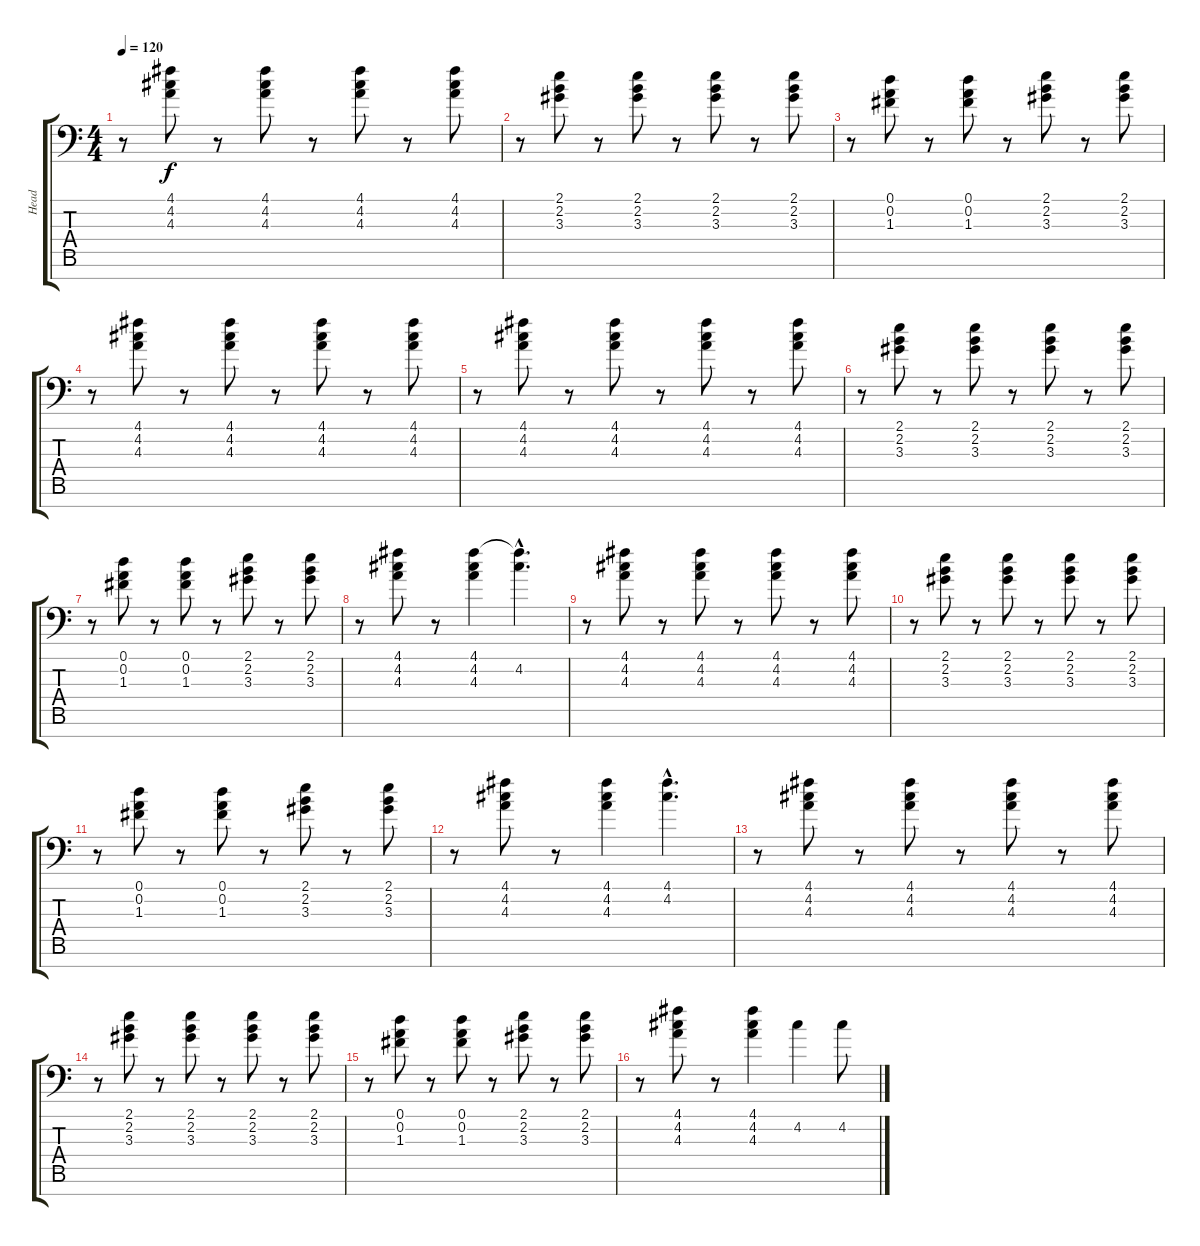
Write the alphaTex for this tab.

\track ("Head" "Head") {instrument overdrivenguitar}
\staff {score tabs}
\tuning (D4 A3 F3 C3 G2 D2 A1) {hide}
\ts (4 4)
\tempo 120
\clef f4
\ks c
r.8{dy f instrument overdrivenguitar} (4.1 4.2 4.3).8 r.8 (4.1 4.2 4.3).8 r.8 (4.1 4.2 4.3).8 r.8 (4.1 4.2 4.3).8 |
r.8 (2.1 2.2 3.3).8 r.8 (2.1 2.2 3.3).8 r.8 (2.1 2.2 3.3).8 r.8 (2.1 2.2 3.3).8 |
r.8 (0.1 0.2 1.3).8 r.8 (0.1 0.2 1.3).8 r.8 (2.1 2.2 3.3).8 r.8 (2.1 2.2 3.3).8 |
r.8 (4.1 4.2 4.3).8 r.8 (4.1 4.2 4.3).8 r.8 (4.1 4.2 4.3).8 r.8 (4.1 4.2 4.3).8 |
r.8 (4.1 4.2 4.3).8 r.8 (4.1 4.2 4.3).8 r.8 (4.1 4.2 4.3).8 r.8 (4.1 4.2 4.3).8 |
r.8 (2.1 2.2 3.3).8 r.8 (2.1 2.2 3.3).8 r.8 (2.1 2.2 3.3).8 r.8 (2.1 2.2 3.3).8 |
r.8 (0.1 0.2 1.3).8 r.8 (0.1 0.2 1.3).8 r.8 (2.1 2.2 3.3).8 r.8 (2.1 2.2 3.3).8 |
r.8 (4.1 4.2 4.3).8 r.8 (4.1 4.2 4.3).4 (4.1{hac t} 4.2{hac}).4{d} |
r.8 (4.1 4.2 4.3).8 r.8 (4.1 4.2 4.3).8 r.8 (4.1 4.2 4.3).8 r.8 (4.1 4.2 4.3).8 |
r.8 (2.1 2.2 3.3).8 r.8 (2.1 2.2 3.3).8 r.8 (2.1 2.2 3.3).8 r.8 (2.1 2.2 3.3).8 |
r.8 (0.1 0.2 1.3).8 r.8 (0.1 0.2 1.3).8 r.8 (2.1 2.2 3.3).8 r.8 (2.1 2.2 3.3).8 |
r.8 (4.1 4.2 4.3).8 r.8 (4.1 4.2 4.3).4 (4.1{hac} 4.2{hac}).4{d} |
r.8 (4.1 4.2 4.3).8 r.8 (4.1 4.2 4.3).8 r.8 (4.1 4.2 4.3).8 r.8 (4.1 4.2 4.3).8 |
r.8 (2.1 2.2 3.3).8 r.8 (2.1 2.2 3.3).8 r.8 (2.1 2.2 3.3).8 r.8 (2.1 2.2 3.3).8 |
r.8 (0.1 0.2 1.3).8 r.8 (0.1 0.2 1.3).8 r.8 (2.1 2.2 3.3).8 r.8 (2.1 2.2 3.3).8 |
r.8 (4.1 4.2 4.3).8 r.8 (4.1 4.2 4.3).4 4.2.4 4.2.8
